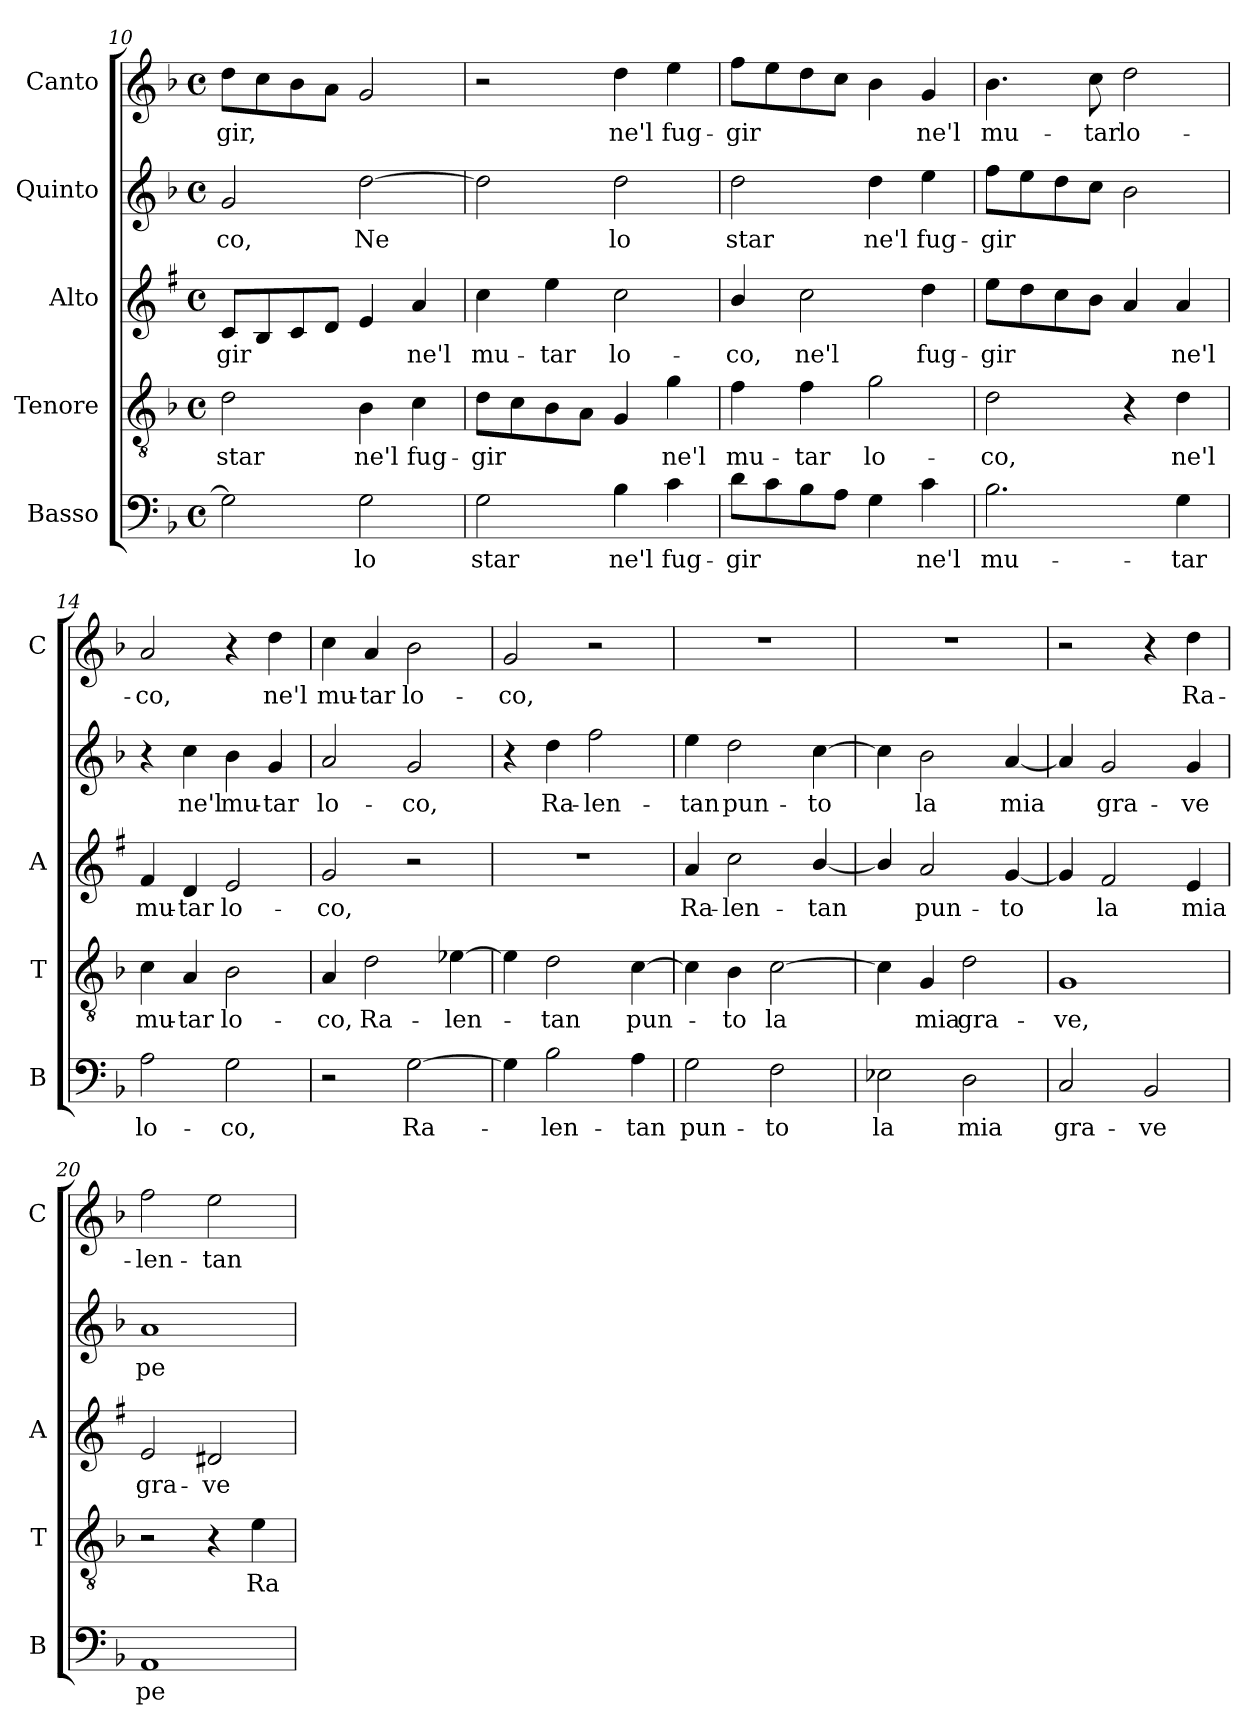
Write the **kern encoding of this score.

**kern	**text	**kern	**text	**kern	**text	**kern	**text	**kern	**text
*part5	*part5	*part4	*part4	*part3	*part3	*part2	*part2	*part1	*part1
*staff5	*staff5	*staff4	*staff4	*staff3	*staff3	*staff2	*staff2	*staff1	*staff1
*I"Basso	*	*I"Tenore	*	*I"Alto	*	*I"Quinto	*	*I"Canto	*
*I'B	*	*I'T	*	*I'A	*	*	*	*I'C	*
*clefF4	*	*clefGv2	*	*clefG2	*	*clefG2	*	*clefG2	*
*	*	*	*	*ITrd1c2	*	*	*	*	*
*k[b-]	*	*k[b-]	*	*k[b-]	*	*k[b-]	*	*k[b-]	*
*F:	*	*F:	*	*F:	*	*F:	*	*F:	*
*M4/4	*	*M4/4	*	*M4/4	*	*M4/4	*	*M4/4	*
*met(c)	*	*met(c)	*	*met(c)	*	*met(c)	*	*met(c)	*
=10	=10	=10	=10	=10	=10	=10	=10	=10	=10
!	!	!	!LO:LY:b	!	!LO:LY:b	!	!LO:LY:b	!	!LO:LY:b
2G\]	.	2d\	star	8B-/L	-gir	2g/	-co,	8dd\L	-gir,
.	.	.	.	8A/	.	.	.	8cc\	.
.	.	.	.	8B-/	.	.	.	8b-\	.
.	.	.	.	8c/J	.	.	.	8a\J	.
!	!LO:LY:b	!	!LO:LY:b	!	!	!	!LO:LY:b	!	!
2G\	lo	4B-\	ne'l	4d/	.	[2dd\	Ne	2g/	.
!	!	!	!LO:LY:b	!	!LO:LY:b	!	!	!	!
.	.	4c\	fug-	4g/	ne'l	.	.	.	.
=11	=11	=11	=11	=11	=11	=11	=11	=11	=11
!	!LO:LY:b	!	!LO:LY:b	!	!LO:LY:b	!	!	!	!
2G\	star	8d\L	-gir	4b-\	mu-	2dd\]	.	2r	.
.	.	8c\	.	.	.	.	.	.	.
!	!	!	!	!	!LO:LY:b	!	!	!	!
.	.	8B-\	.	4dd\	-tar	.	.	.	.
.	.	8A\J	.	.	.	.	.	.	.
!	!LO:LY:b	!	!	!	!LO:LY:b	!	!LO:LY:b	!	!LO:LY:b
4B-\	ne'l	4G/	.	2b-\	lo-	2dd\	lo	4dd\	ne'l
!	!LO:LY:b	!	!LO:LY:b	!	!	!	!	!	!LO:LY:b
4c\	fug-	4g\	ne'l	.	.	.	.	4ee\	fug-
=12	=12	=12	=12	=12	=12	=12	=12	=12	=12
!	!LO:LY:b	!	!LO:LY:b	!	!LO:LY:b	!	!LO:LY:b	!	!LO:LY:b
8d\L	-gir	4f\	mu-	4a/	-co,	2dd\	star	8ff\L	-gir
8c\	.	.	.	.	.	.	.	8ee\	.
!	!	!	!LO:LY:b	!	!LO:LY:b	!	!	!	!
8B-\	.	4f\	-tar	2b-\	ne'l	.	.	8dd\	.
8A\J	.	.	.	.	.	.	.	8cc\J	.
!	!	!	!LO:LY:b	!	!	!	!LO:LY:b	!	!
4G\	.	2g\	lo-	.	.	4dd\	ne'l	4b-\	.
!	!LO:LY:b	!	!	!	!LO:LY:b	!	!LO:LY:b	!	!LO:LY:b
4c\	ne'l	.	.	4cc\	fug-	4ee\	fug-	4g/	ne'l
=13	=13	=13	=13	=13	=13	=13	=13	=13	=13
!	!LO:LY:b	!	!LO:LY:b	!	!LO:LY:b	!	!LO:LY:b	!	!LO:LY:b
2.B-\	mu-	2d\	-co,	8dd\L	-gir	8ff\L	-gir	4.b-\	mu-
.	.	.	.	8cc\	.	8ee\	.	.	.
.	.	.	.	8b-\	.	8dd\	.	.	.
!	!	!	!	!	!	!	!	!	!LO:LY:b
.	.	.	.	8a\J	.	8cc\J	.	8cc\	-tar
!	!	!	!	!	!	!	!	!	!LO:LY:b
.	.	4r	.	4g/	.	2b-\	.	2dd\	lo-
!	!LO:LY:b	!	!LO:LY:b	!	!LO:LY:b	!	!	!	!
4G\	-tar	4d\	ne'l	4g/	ne'l	.	.	.	.
!!LO:LB:g=z
=14	=14	=14	=14	=14	=14	=14	=14	=14	=14
!	!LO:LY:b	!	!LO:LY:b	!	!LO:LY:b	!	!	!	!LO:LY:b
2A\	lo-	4c\	mu-	4e/	mu-	4r	.	2a/	-co,
!	!	!	!LO:LY:b	!	!LO:LY:b	!	!LO:LY:b	!	!
.	.	4A/	-tar	4c/	-tar	4cc\	ne'l	.	.
!	!LO:LY:b	!	!LO:LY:b	!	!LO:LY:b	!	!LO:LY:b	!	!
2G\	-co,	2B-\	lo-	2d/	lo-	4b-\	mu-	4r	.
!	!	!	!	!	!	!	!LO:LY:b	!	!LO:LY:b
.	.	.	.	.	.	4g/	-tar	4dd\	ne'l
=15	=15	=15	=15	=15	=15	=15	=15	=15	=15
!	!	!	!LO:LY:b	!	!LO:LY:b	!	!LO:LY:b	!	!LO:LY:b
2r	.	4A/	-co,	2f/	-co,	2a/	lo-	4cc\	mu-
!	!	!	!LO:LY:b	!	!	!	!	!	!LO:LY:b
.	.	2d\	Ra-	.	.	.	.	4a/	-tar
!	!LO:LY:b	!	!	!	!	!	!LO:LY:b	!	!LO:LY:b
[2G\	Ra-	.	.	2r	.	2g/	-co,	2b-\	lo-
!	!	!	!LO:LY:b	!	!	!	!	!	!
.	.	[4e-X\	-len-	.	.	.	.	.	.
=16	=16	=16	=16	=16	=16	=16	=16	=16	=16
!	!	!	!	!	!	!	!	!	!LO:LY:b
4G\]	.	4e-\]	.	1r	.	4r	.	2g/	-co,
!	!LO:LY:b	!	!LO:LY:b	!	!	!	!LO:LY:b	!	!
2B-\	-len-	2d\	-tan	.	.	4dd\	Ra-	.	.
!	!	!	!	!	!	!	!LO:LY:b	!	!
.	.	.	.	.	.	2ff\	-len-	2r	.
!	!LO:LY:b	!	!LO:LY:b	!	!	!	!	!	!
4A\	-tan	[4c\	pun-	.	.	.	.	.	.
=17	=17	=17	=17	=17	=17	=17	=17	=17	=17
!	!LO:LY:b	!	!	!	!LO:LY:b	!	!LO:LY:b	!	!
2G\	pun-	4c\]	.	4g/	Ra-	4ee\	-tan	1r	.
!	!	!	!LO:LY:b	!	!LO:LY:b	!	!LO:LY:b	!	!
.	.	4B-\	-to	2b-\	-len-	2dd\	pun-	.	.
!	!LO:LY:b	!	!LO:LY:b	!	!	!	!	!	!
2F\	-to	[2c\	la	.	.	.	.	.	.
!	!	!	!	!	!LO:LY:b	!	!LO:LY:b	!	!
.	.	.	.	[4a/	-tan	[4cc\	-to	.	.
=18	=18	=18	=18	=18	=18	=18	=18	=18	=18
!	!LO:LY:b	!	!	!	!	!	!	!	!
2E-X\	la	4c\]	.	4a/]	.	4cc\]	.	1r	.
!	!	!	!LO:LY:b	!	!LO:LY:b	!	!LO:LY:b	!	!
.	.	4G/	mia	2g/	pun-	2b-\	la	.	.
!	!LO:LY:b	!	!LO:LY:b	!	!	!	!	!	!
2D\	mia	2d\	gra-	.	.	.	.	.	.
!	!	!	!	!	!LO:LY:b	!	!LO:LY:b	!	!
.	.	.	.	[4f/	-to	[4a/	mia	.	.
=19	=19	=19	=19	=19	=19	=19	=19	=19	=19
!	!LO:LY:b	!	!LO:LY:b	!	!	!	!	!	!
2C/	gra-	1G	-ve,	4f/]	.	4a/]	.	2r	.
!	!	!	!	!	!LO:LY:b	!	!LO:LY:b	!	!
.	.	.	.	2e/	la	2g/	gra-	.	.
!	!LO:LY:b	!	!	!	!	!	!	!	!
2BB-/	-ve	.	.	.	.	.	.	4r	.
!	!	!	!	!	!LO:LY:b	!	!LO:LY:b	!	!LO:LY:b
.	.	.	.	4d/	mia	4g/	-ve	4dd\	Ra-
=20	=20	=20	=20	=20	=20	=20	=20	=20	=20
!	!LO:LY:b	!	!	!	!LO:LY:b	!	!LO:LY:b	!	!LO:LY:b
1AA	pe-	2r	.	2d/	gra-	1a	pe-	2ff\	-len-
!	!	!	!	!	!LO:LY:b	!	!	!	!LO:LY:b
.	.	4r	.	2c#X/	-ve	.	.	2ee\	-tan
!	!	!	!LO:LY:b	!	!	!	!	!	!
.	.	4e\	Ra-	.	.	.	.	.	.
=	=	=	=	=	=	=	=	=	=
*-	*-	*-	*-	*-	*-	*-	*-	*-	*-
